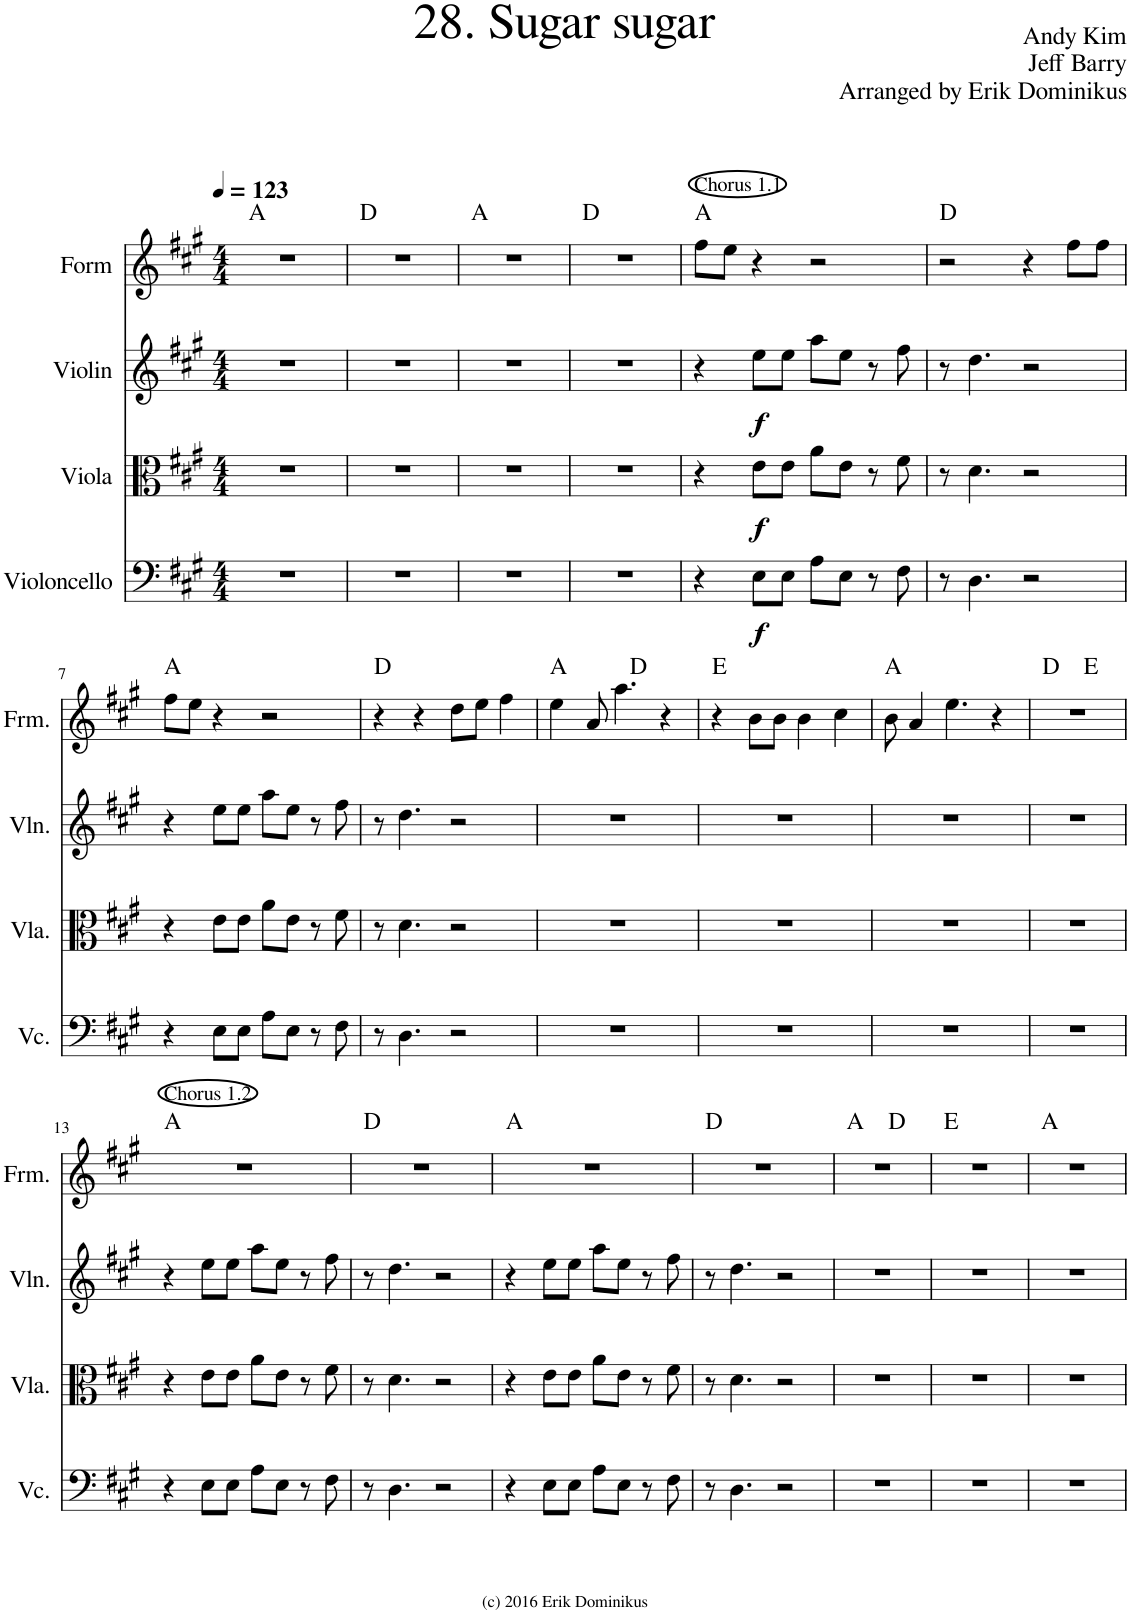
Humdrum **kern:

**kern	**dynam	**kern	**dynam	**kern	**dynam	**kern	**harte
*part4	*part4	*part3	*part3	*part2	*part2	*part1	*part1
*staff4	*staff4	*staff3	*staff3	*staff2	*staff2	*staff1	*
*I"Violoncello	*	*I"Viola	*	*I"Violin	*	*I"Form	*
*I'Vc.	*	*I'Vla.	*	*I'Vln.	*	*I'Frm.	*
*clefF4	*	*clefC3	*	*clefG2	*	*clefG2	*
*k[f#c#g#]	*	*k[f#c#g#]	*	*k[f#c#g#]	*	*k[f#c#g#]	*
*M4/4	*	*M4/4	*	*M4/4	*	*M4/4	*
*MM123	*	*MM123	*	*MM123	*	*MM123	*
=1	=1	=1	=1	=1	=1	=1	=1
1r	.	1r	.	1r	.	1r	A:maj
=2	=2	=2	=2	=2	=2	=2	=2
1r	.	1r	.	1r	.	1r	D:maj
=3	=3	=3	=3	=3	=3	=3	=3
1r	.	1r	.	1r	.	1r	A:maj
=4	=4	=4	=4	=4	=4	=4	=4
1r	.	1r	.	1r	.	1r	D:maj
=5	=5	=5	=5	=5	=5	=5	=5
!	!	!	!	!	!	!LO:TX:a:t=Chorus 1.1	!
4r	.	4r	.	4r	.	8ff#\L	A:maj
.	.	.	.	.	.	8ee\J	.
!	!LO:DY:b	!	!LO:DY:b	!	!LO:DY:b	!	!
8E\L	f	8e\L	f	8ee\L	f	4r	.
8E\J	.	8e\J	.	8ee\J	.	.	.
8A\L	.	8a\L	.	8aa\L	.	2r	.
8E\J	.	8e\J	.	8ee\J	.	.	.
8r	.	8r	.	8r	.	.	.
8F#\	.	8f#\	.	8ff#\	.	.	.
=6	=6	=6	=6	=6	=6	=6	=6
8r	.	8r	.	8r	.	2r	D:maj
4.D\	.	4.d\	.	4.dd\	.	.	.
2r	.	2r	.	2r	.	4r	.
.	.	.	.	.	.	8ff#\L	.
.	.	.	.	.	.	8ff#\J	.
!!LO:LB:g=z
=7	=7	=7	=7	=7	=7	=7	=7
4r	.	4r	.	4r	.	8ff#\L	A:maj
.	.	.	.	.	.	8ee\J	.
8E\L	.	8e\L	.	8ee\L	.	4r	.
8E\J	.	8e\J	.	8ee\J	.	.	.
8A\L	.	8a\L	.	8aa\L	.	2r	.
8E\J	.	8e\J	.	8ee\J	.	.	.
8r	.	8r	.	8r	.	.	.
8F#\	.	8f#\	.	8ff#\	.	.	.
=8	=8	=8	=8	=8	=8	=8	=8
8r	.	8r	.	8r	.	4r	D:maj
4.D\	.	4.d\	.	4.dd\	.	.	.
.	.	.	.	.	.	4r	.
2r	.	2r	.	2r	.	8dd\L	.
.	.	.	.	.	.	8ee\J	.
.	.	.	.	.	.	4ff#\	.
=9	=9	=9	=9	=9	=9	=9	=9
*	*	*	*	*	*	*^	*
1r	.	1r	.	1r	.	4ee\	2ryy	A:maj
.	.	.	.	.	.	8a/	.	.
.	.	.	.	.	.	4.aa\	.	.
.	.	.	.	.	.	.	2ryy	D:maj
.	.	.	.	.	.	4r	.	.
*	*	*	*	*	*	*v	*v	*
=10	=10	=10	=10	=10	=10	=10	=10
1r	.	1r	.	1r	.	4r	E:maj
.	.	.	.	.	.	8b\L	.
.	.	.	.	.	.	8b\J	.
.	.	.	.	.	.	4b\	.
.	.	.	.	.	.	4cc#\	.
=11	=11	=11	=11	=11	=11	=11	=11
1r	.	1r	.	1r	.	8b\	A:maj
.	.	.	.	.	.	4a/	.
.	.	.	.	.	.	4.ee\	.
.	.	.	.	.	.	4r	.
=12	=12	=12	=12	=12	=12	=12	=12
*	*	*	*	*	*	*^	*
1r	.	1r	.	1r	.	1r	2ryy	D:maj
.	.	.	.	.	.	.	2ryy	E:maj
!!LO:LB:g=z
=13	=13	=13	=13	=13	=13	=13	=13	=13
!	!	!	!	!	!	!LO:TX:a:t=Chorus 1.2	!	!
*	*	*	*	*	*	*v	*v	*
4r	.	4r	.	4r	.	1r	A:maj
8E\L	.	8e\L	.	8ee\L	.	.	.
8E\J	.	8e\J	.	8ee\J	.	.	.
8A\L	.	8a\L	.	8aa\L	.	.	.
8E\J	.	8e\J	.	8ee\J	.	.	.
8r	.	8r	.	8r	.	.	.
8F#\	.	8f#\	.	8ff#\	.	.	.
=14	=14	=14	=14	=14	=14	=14	=14
8r	.	8r	.	8r	.	1r	D:maj
4.D\	.	4.d\	.	4.dd\	.	.	.
2r	.	2r	.	2r	.	.	.
=15	=15	=15	=15	=15	=15	=15	=15
4r	.	4r	.	4r	.	1r	A:maj
8E\L	.	8e\L	.	8ee\L	.	.	.
8E\J	.	8e\J	.	8ee\J	.	.	.
8A\L	.	8a\L	.	8aa\L	.	.	.
8E\J	.	8e\J	.	8ee\J	.	.	.
8r	.	8r	.	8r	.	.	.
8F#\	.	8f#\	.	8ff#\	.	.	.
=16	=16	=16	=16	=16	=16	=16	=16
8r	.	8r	.	8r	.	1r	D:maj
4.D\	.	4.d\	.	4.dd\	.	.	.
2r	.	2r	.	2r	.	.	.
=17	=17	=17	=17	=17	=17	=17	=17
*	*	*	*	*	*	*^	*
1r	.	1r	.	1r	.	1r	2ryy	A:maj
.	.	.	.	.	.	.	2ryy	D:maj
*	*	*	*	*	*	*v	*v	*
=18	=18	=18	=18	=18	=18	=18	=18
1r	.	1r	.	1r	.	1r	E:maj
=19	=19	=19	=19	=19	=19	=19	=19
1r	.	1r	.	1r	.	1r	A:maj
=	=	=	=	=	=	=	=
*-	*-	*-	*-	*-	*-	*-	*-
